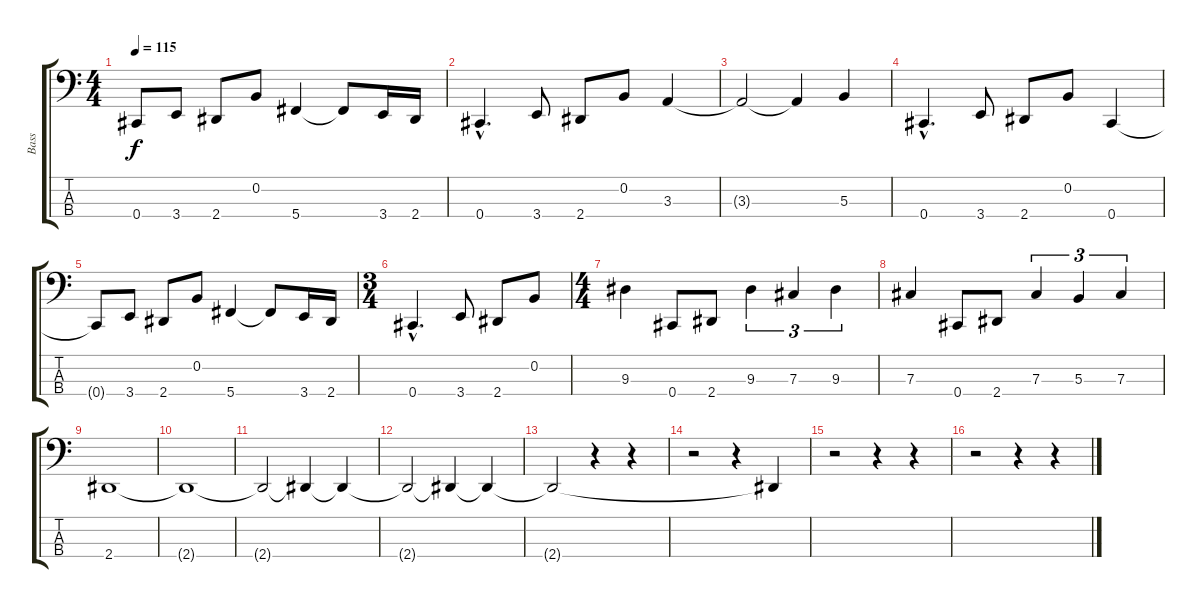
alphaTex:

\track ("Bass" "Bass") {instrument electricbassfinger}
\staff {score tabs}
\tuning (E2 B1 Gb1 Db1) {hide}
\ts (4 4)
\tempo 115
\clef f4
\ks c
0.4{t}.8{dy f} 3.4.8 2.4.8 0.2.8 5.4.4 5.4{t}.8 3.4.16 2.4.16 |
0.4{hac}.4{d} 3.4.8 2.4.8 0.2.8 3.3.4 |
3.3{t}.2 3.3{t}.4 5.3.4 |
0.4{hac}.4{d} 3.4.8 2.4.8 0.2.8 0.4.4 |
0.4{t}.8 3.4.8 2.4.8 0.2.8 5.4.4 5.4{t}.8 3.4.16 2.4.16 |
\ts (3 4)
0.4{hac}.4{d} 3.4.8 2.4.8 0.2.8 |
\ts (4 4)
9.3.4 0.4.8 2.4.8 9.3.4{tu (3 2)} 7.3.4{tu (3 2)} 9.3.4{tu (3 2)} |
7.3.4 0.4.8 2.4.8 7.3.4{tu (3 2)} 5.3.4{tu (3 2)} 7.3.4{tu (3 2)} |
2.4.1 |
2.4{t}.1 |
2.4{t}.2 2.4{t}.4 2.4{t}.4 |
2.4{t}.2 2.4{t}.4 2.4{t}.4 |
2.4{t}.2 r.4 r.4 |
r.2 r.4 2.4{t}.4 |
r.2 r.4 r.4 |
r.2 r.4 r.4
